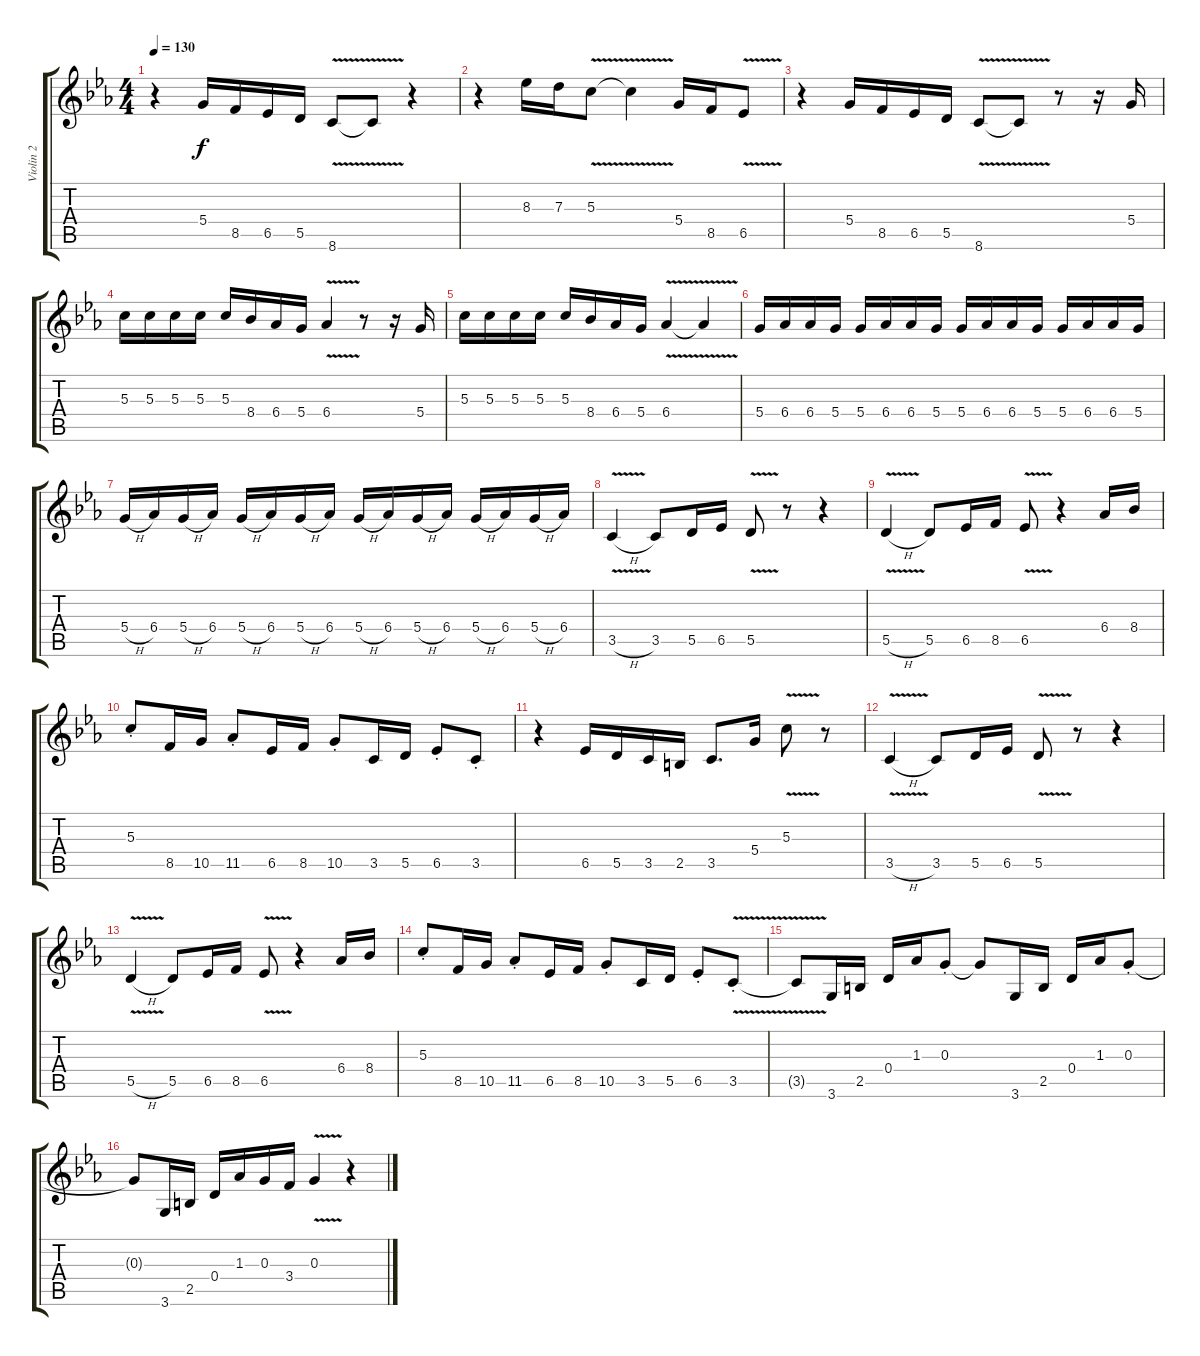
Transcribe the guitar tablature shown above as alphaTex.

\track ("Violin 2" "Violin 2") {instrument distortionguitar}
\staff {score tabs}
\tuning (E4 B3 G3 D3 A2 E2) {hide}
\ts (4 4)
\tempo 130
\clef g2
\ks eb
r.4{dy f} 5.4.16 8.5.16 6.5.16 5.5.16 8.6{v}.8 8.6{t}.8 r.4 |
r.4 8.3.16 7.3.16 5.3{v}.8 5.3{t}.4 5.4.16 8.5.16 6.5{v}.8 |
r.4 5.4.16 8.5.16 6.5.16 5.5.16 8.6{v}.8 8.6{t}.8 r.8 r.16 5.4.16 |
5.3.16 5.3.16 5.3.16 5.3.16 5.3.16 8.4.16 6.4.16 5.4.16 6.4{v}.4 r.8 r.16 5.4.16 |
5.3.16 5.3.16 5.3.16 5.3.16 5.3.16 8.4.16 6.4.16 5.4.16 6.4{v}.4 6.4{t}.4 |
5.4.16 6.4.16 6.4.16 5.4.16 5.4.16 6.4.16 6.4.16 5.4.16 5.4.16 6.4.16 6.4.16 5.4.16 5.4.16 6.4.16 6.4.16 5.4.16 |
5.4{h}.16 6.4.16 5.4{h}.16 6.4.16 5.4{h}.16 6.4.16 5.4{h}.16 6.4.16 5.4{h}.16 6.4.16 5.4{h}.16 6.4.16 5.4{h}.16 6.4.16 5.4{h}.16 6.4.16 |
3.5{v h}.4 3.5.8 5.5.16 6.5.16 5.5{v}.8 r.8 r.4 |
5.5{v h}.4 5.5.8 6.5.16 8.5.16 6.5{v}.8 r.4 6.4.16 8.4.16 |
5.3{st}.8 8.5.16 10.5.16 11.5{st}.8 6.5.16 8.5.16 10.5{st}.8 3.5.16 5.5.16 6.5{st}.8 3.5{st}.8 |
r.4 6.5.16 5.5.16 3.5.16 2.5.16 3.5.8{d} 5.4.16 5.3{v}.8 r.8 |
3.5{v h}.4 3.5.8 5.5.16 6.5.16 5.5{v}.8 r.8 r.4 |
5.5{v h}.4 5.5.8 6.5.16 8.5.16 6.5{v}.8 r.4 6.4.16 8.4.16 |
5.3{st}.8 8.5.16 10.5.16 11.5{st}.8 6.5.16 8.5.16 10.5{st}.8 3.5.16 5.5.16 6.5{st}.8 3.5{v st}.8 |
3.5{t}.8 3.6.16 2.5.16 0.4.16 1.3.16 0.3{st}.8 0.3{t}.8 3.6.16 2.5.16 0.4.16 1.3.16 0.3{st}.8 |
0.3{t}.8 3.6.16 2.5.16 0.4.16 1.3.16 0.3.16 3.4.16 0.3{v}.4 r.4
